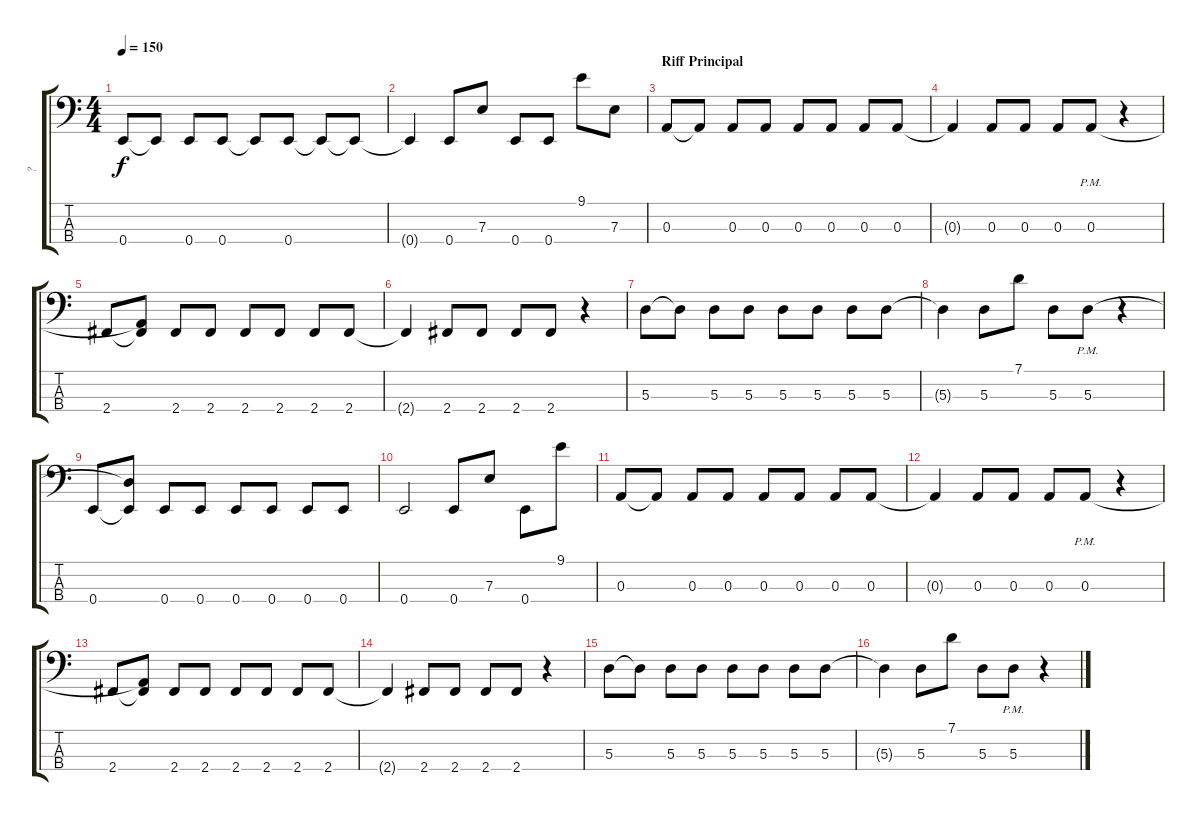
\track ("?" "?") {instrument fretlessbass}
\staff {score tabs}
\tuning (G2 D2 A1 E1) {hide}
\ts (4 4)
\tempo 150
\clef f4
\ks c
0.4.8{dy f} 0.4{t}.8 0.4.8 0.4.8 0.4{t}.8 0.4.8 0.4{t}.8 0.4{t}.8 |
0.4{t}.4 0.4.8 7.3.8 0.4.8 0.4.8 9.1.8 7.3.8 |
\section ("" "Riff Principal")
0.3.8 0.3{t}.8 0.3.8 0.3.8 0.3.8 0.3.8 0.3.8 0.3.8 |
0.3{t}.4 0.3.8 0.3.8 0.3.8 0.3{pm}.8 r.4 |
2.4.8 (0.3{t} 2.4{t}).8 2.4.8 2.4.8 2.4.8 2.4.8 2.4.8 2.4.8 |
2.4{t}.4 2.4.8 2.4.8 2.4.8 2.4.8 r.4 |
5.3.8 5.3{t}.8 5.3.8 5.3.8 5.3.8 5.3.8 5.3.8 5.3.8 |
5.3{t}.4 5.3.8 7.1.8 5.3.8 5.3{pm}.8 r.4 |
0.4.8 (5.3{t} 0.4{t}).8 0.4.8 0.4.8 0.4.8 0.4.8 0.4.8 0.4.8 |
0.4.2 0.4.8 7.3.8 0.4.8 9.1.8 |
0.3.8 0.3{t}.8 0.3.8 0.3.8 0.3.8 0.3.8 0.3.8 0.3.8 |
0.3{t}.4 0.3.8 0.3.8 0.3.8 0.3{pm}.8 r.4 |
2.4.8 (0.3{t} 2.4{t}).8 2.4.8 2.4.8 2.4.8 2.4.8 2.4.8 2.4.8 |
2.4{t}.4 2.4.8 2.4.8 2.4.8 2.4.8 r.4 |
5.3.8 5.3{t}.8 5.3.8 5.3.8 5.3.8 5.3.8 5.3.8 5.3.8 |
5.3{t}.4 5.3.8 7.1.8 5.3.8 5.3{pm}.8 r.4
